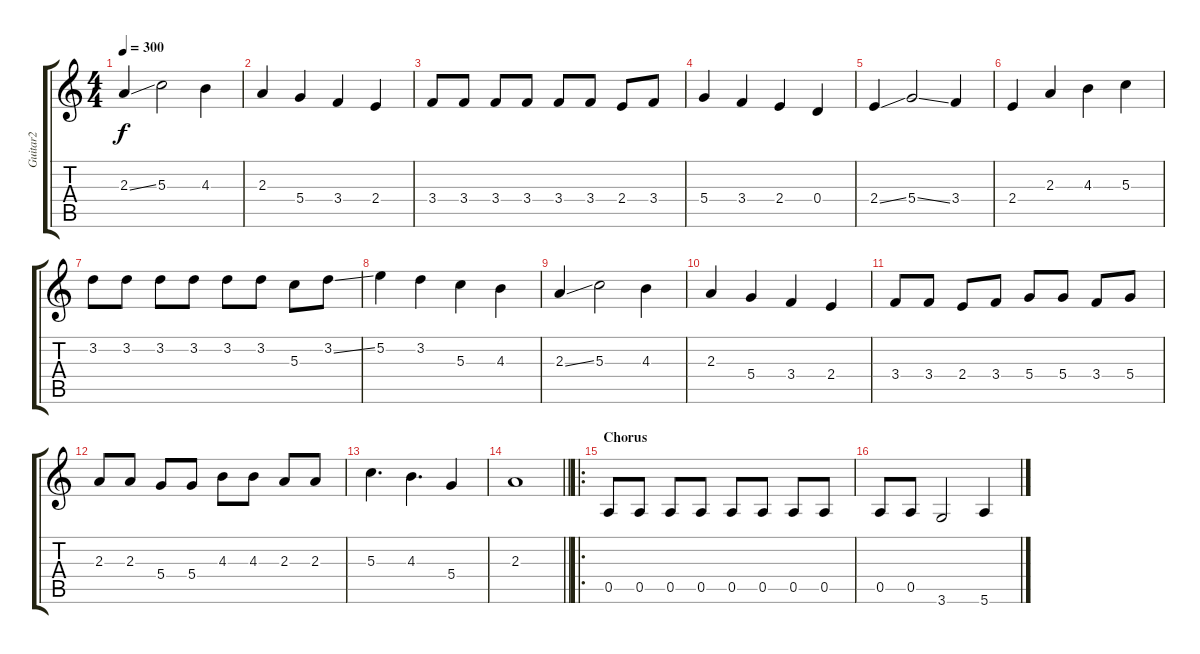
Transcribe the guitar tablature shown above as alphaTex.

\track ("Guitar2" "Guitar2") {instrument overdrivenguitar}
\staff {score tabs}
\tuning (E4 B3 G3 D3 A2 E2) {hide}
\ts (4 4)
\tempo 300
\clef g2
\ks c
2.3{ss}.4{dy f} 5.3.2 4.3.4 |
2.3.4 5.4.4 3.4.4 2.4.4 |
3.4.8 3.4.8 3.4.8 3.4.8 3.4.8 3.4.8 2.4.8 3.4.8 |
5.4.4 3.4.4 2.4.4 0.4.4 |
2.4{ss}.4 5.4{ss}.2 3.4.4 |
2.4.4 2.3.4 4.3.4 5.3.4 |
3.2.8 3.2.8 3.2.8 3.2.8 3.2.8 3.2.8 5.3.8 3.2{ss}.8 |
5.2.4 3.2.4 5.3.4 4.3.4 |
2.3{ss}.4 5.3.2 4.3.4 |
2.3.4 5.4.4 3.4.4 2.4.4 |
3.4.8 3.4.8 2.4.8 3.4.8 5.4.8 5.4.8 3.4.8 5.4.8 |
2.3.8 2.3.8 5.4.8 5.4.8 4.3.8 4.3.8 2.3.8 2.3.8 |
5.3.4{d} 4.3.4{d} 5.4.4 |
\barLineRight lightlight
2.3.1 |
\ro
\section ("" "Chorus")
0.5.8 0.5.8 0.5.8 0.5.8 0.5.8 0.5.8 0.5.8 0.5.8 |
0.5.8 0.5.8 3.6.2 5.6.4
